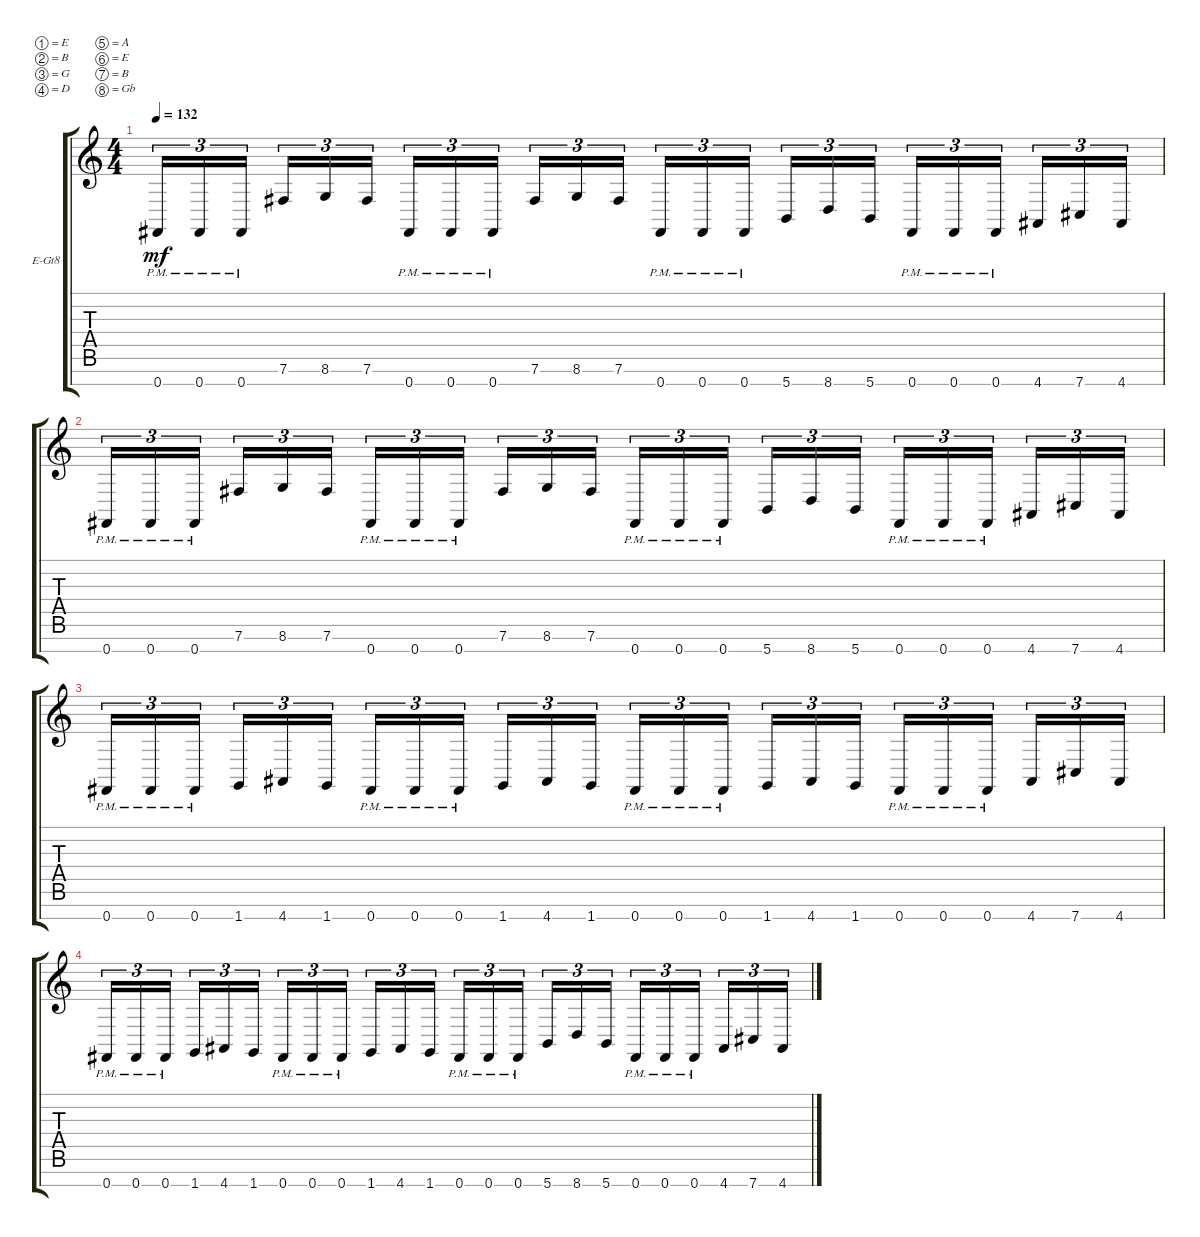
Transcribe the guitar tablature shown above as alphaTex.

\defaultSystemsLayout 4
\bracketExtendMode groupsimilarinstruments
\firstSystemTrackNameOrientation horizontal
\otherSystemsTrackNameOrientation horizontal
\track ("Electric Guitar" "E-Gt8") {instrument distortionguitar}
\staff {score tabs}
\tuning (E4 B3 G3 D3 A2 E2 B1 Gb1)
\ts (4 4)
\tempo 132
\clef g2
\ks c
0.8{pm}.16{tu (3 2) dy mf} 0.8{pm}.16{tu (3 2)} 0.8{pm}.16{tu (3 2)} 7.7.16{tu (3 2)} 8.7.16{tu (3 2)} 7.7.16{tu (3 2)} 0.8{pm}.16{tu (3 2)} 0.8{pm}.16{tu (3 2)} 0.8{pm}.16{tu (3 2)} 7.7.16{tu (3 2)} 8.7.16{tu (3 2)} 7.7.16{tu (3 2)} 0.8{pm}.16{tu (3 2)} 0.8{pm}.16{tu (3 2)} 0.8{pm}.16{tu (3 2)} 5.8.16{tu (3 2)} 8.8.16{tu (3 2)} 5.8.16{tu (3 2)} 0.8{pm}.16{tu (3 2)} 0.8{pm}.16{tu (3 2)} 0.8{pm}.16{tu (3 2)} 4.8.16{tu (3 2)} 7.8.16{tu (3 2)} 4.8.16{tu (3 2)} |
0.8{pm}.16{tu (3 2)} 0.8{pm}.16{tu (3 2)} 0.8{pm}.16{tu (3 2)} 7.7.16{tu (3 2)} 8.7.16{tu (3 2)} 7.7.16{tu (3 2)} 0.8{pm}.16{tu (3 2)} 0.8{pm}.16{tu (3 2)} 0.8{pm}.16{tu (3 2)} 7.7.16{tu (3 2)} 8.7.16{tu (3 2)} 7.7.16{tu (3 2)} 0.8{pm}.16{tu (3 2)} 0.8{pm}.16{tu (3 2)} 0.8{pm}.16{tu (3 2)} 5.8.16{tu (3 2)} 8.8.16{tu (3 2)} 5.8.16{tu (3 2)} 0.8{pm}.16{tu (3 2)} 0.8{pm}.16{tu (3 2)} 0.8{pm}.16{tu (3 2)} 4.8.16{tu (3 2)} 7.8.16{tu (3 2)} 4.8.16{tu (3 2)} |
0.8{pm}.16{tu (3 2)} 0.8{pm}.16{tu (3 2)} 0.8{pm}.16{tu (3 2)} 1.8.16{tu (3 2)} 4.8.16{tu (3 2)} 1.8.16{tu (3 2)} 0.8{pm}.16{tu (3 2)} 0.8{pm}.16{tu (3 2)} 0.8{pm}.16{tu (3 2)} 1.8.16{tu (3 2)} 4.8.16{tu (3 2)} 1.8.16{tu (3 2)} 0.8{pm}.16{tu (3 2)} 0.8{pm}.16{tu (3 2)} 0.8{pm}.16{tu (3 2)} 1.8.16{tu (3 2)} 4.8.16{tu (3 2)} 1.8.16{tu (3 2)} 0.8{pm}.16{tu (3 2)} 0.8{pm}.16{tu (3 2)} 0.8{pm}.16{tu (3 2)} 4.8.16{tu (3 2)} 7.8.16{tu (3 2)} 4.8.16{tu (3 2)} |
0.8{pm}.16{tu (3 2)} 0.8{pm}.16{tu (3 2)} 0.8{pm}.16{tu (3 2)} 1.8.16{tu (3 2)} 4.8.16{tu (3 2)} 1.8.16{tu (3 2)} 0.8{pm}.16{tu (3 2)} 0.8{pm}.16{tu (3 2)} 0.8{pm}.16{tu (3 2)} 1.8.16{tu (3 2)} 4.8.16{tu (3 2)} 1.8.16{tu (3 2)} 0.8{pm}.16{tu (3 2)} 0.8{pm}.16{tu (3 2)} 0.8{pm}.16{tu (3 2)} 5.8.16{tu (3 2)} 8.8.16{tu (3 2)} 5.8.16{tu (3 2)} 0.8{pm}.16{tu (3 2)} 0.8{pm}.16{tu (3 2)} 0.8{pm}.16{tu (3 2)} 4.8.16{tu (3 2)} 7.8.16{tu (3 2)} 4.8.16{tu (3 2)}
